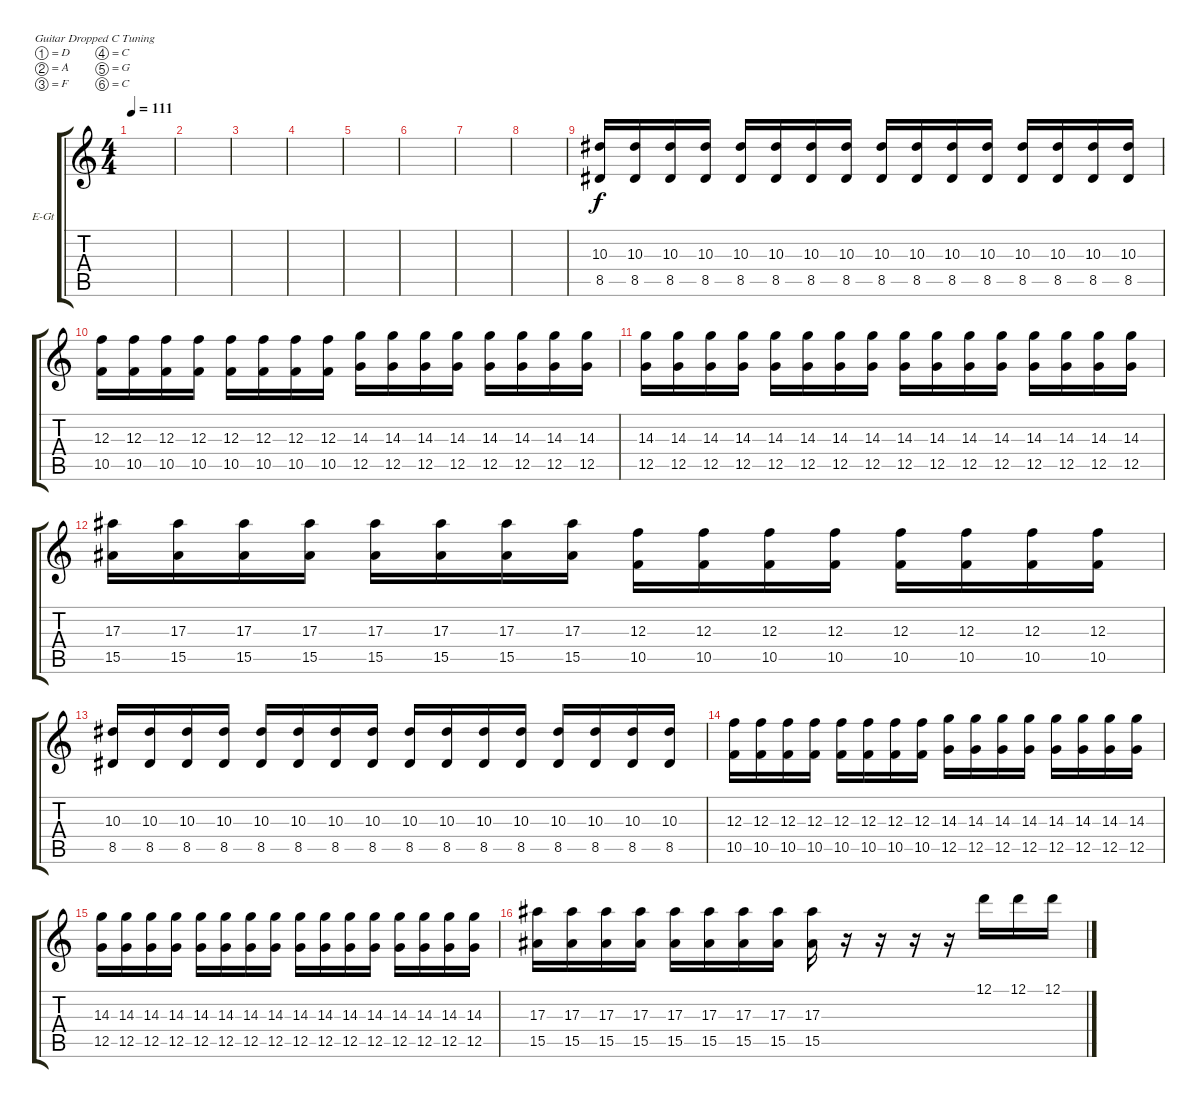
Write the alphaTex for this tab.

\defaultSystemsLayout 4
\bracketExtendMode groupsimilarinstruments
\firstSystemTrackNameOrientation horizontal
\otherSystemsTrackNameOrientation horizontal
\track ("Electric Guitar" "E-Gt") {instrument overdrivenguitar}
\staff {score tabs}
\tuning (D4 A3 F3 C3 G2 C2)
\ts (4 4)
\tempo 111
\clef g2
\ks c
|
|
|
|
|
|
|
|
(8.5 10.3).16 (8.5 10.3).16 (8.5 10.3).16 (8.5 10.3).16 (8.5 10.3).16 (8.5 10.3).16 (8.5 10.3).16 (8.5 10.3).16 (8.5 10.3).16 (8.5 10.3).16 (8.5 10.3).16 (8.5 10.3).16 (8.5 10.3).16 (8.5 10.3).16 (8.5 10.3).16 (8.5 10.3).16 |
(10.5 12.3).16 (10.5 12.3).16 (10.5 12.3).16 (10.5 12.3).16 (10.5 12.3).16 (10.5 12.3).16 (10.5 12.3).16 (10.5 12.3).16 (12.5 14.3).16 (12.5 14.3).16 (12.5 14.3).16 (12.5 14.3).16 (12.5 14.3).16 (12.5 14.3).16 (12.5 14.3).16 (12.5 14.3).16 |
(12.5 14.3).16 (12.5 14.3).16 (12.5 14.3).16 (12.5 14.3).16 (12.5 14.3).16 (12.5 14.3).16 (12.5 14.3).16 (12.5 14.3).16 (12.5 14.3).16 (12.5 14.3).16 (12.5 14.3).16 (12.5 14.3).16 (12.5 14.3).16 (12.5 14.3).16 (12.5 14.3).16 (12.5 14.3).16 |
(15.5 17.3).16 (15.5 17.3).16 (15.5 17.3).16 (15.5 17.3).16 (15.5 17.3).16 (15.5 17.3).16 (15.5 17.3).16 (15.5 17.3).16 (10.5 12.3).16 (10.5 12.3).16 (10.5 12.3).16 (10.5 12.3).16 (10.5 12.3).16 (10.5 12.3).16 (10.5 12.3).16 (10.5 12.3).16 |
(8.5 10.3).16 (8.5 10.3).16 (8.5 10.3).16 (8.5 10.3).16 (8.5 10.3).16 (8.5 10.3).16 (8.5 10.3).16 (8.5 10.3).16 (8.5 10.3).16 (8.5 10.3).16 (8.5 10.3).16 (8.5 10.3).16 (8.5 10.3).16 (8.5 10.3).16 (8.5 10.3).16 (8.5 10.3).16 |
(10.5 12.3).16 (10.5 12.3).16 (10.5 12.3).16 (10.5 12.3).16 (10.5 12.3).16 (10.5 12.3).16 (10.5 12.3).16 (10.5 12.3).16 (12.5 14.3).16 (12.5 14.3).16 (12.5 14.3).16 (12.5 14.3).16 (12.5 14.3).16 (12.5 14.3).16 (12.5 14.3).16 (12.5 14.3).16 |
(12.5 14.3).16 (12.5 14.3).16 (12.5 14.3).16 (12.5 14.3).16 (12.5 14.3).16 (12.5 14.3).16 (12.5 14.3).16 (12.5 14.3).16 (12.5 14.3).16 (12.5 14.3).16 (12.5 14.3).16 (12.5 14.3).16 (12.5 14.3).16 (12.5 14.3).16 (12.5 14.3).16 (12.5 14.3).16 |
(15.5 17.3).16 (15.5 17.3).16 (15.5 17.3).16 (15.5 17.3).16 (15.5 17.3).16 (15.5 17.3).16 (15.5 17.3).16 (15.5 17.3).16 (15.5 17.3).16 r.16 r.16 r.16 r.16 12.1.16 12.1.16 12.1.16
